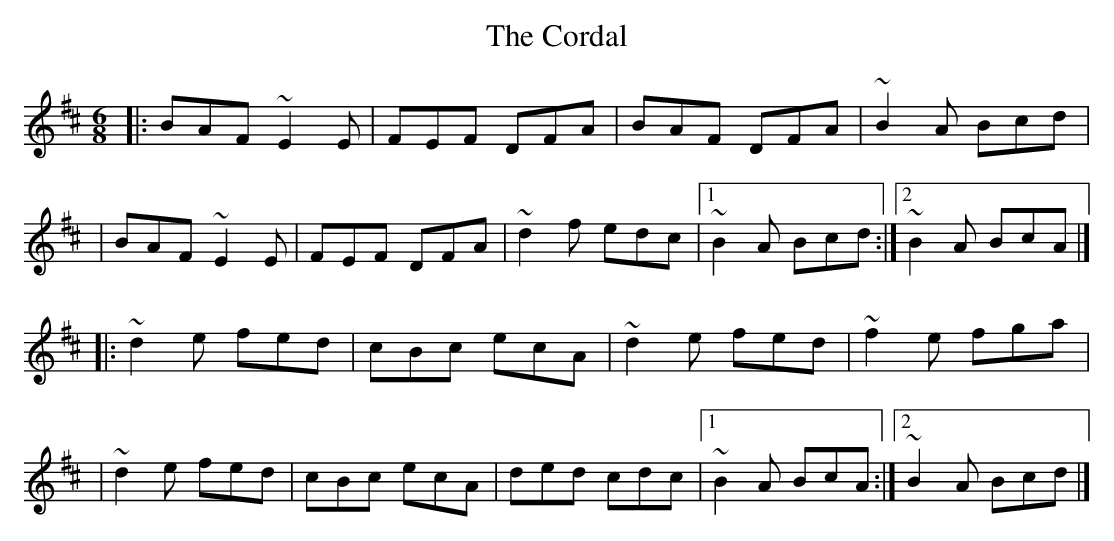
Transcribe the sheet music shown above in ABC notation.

X:1
T:The Cordal
M:6/8
L:1/8
K:D
|:BAF ~E2E|FEF DFA|BAF DFA|~B2A Bcd|
|BAF ~E2E|FEF DFA|~d2f edc|1 ~B2A Bcd:|2 ~B2A BcA|]
|:~d2e fed|cBc ecA|~d2e fed|~f2e fga|
|~d2e fed|cBc ecA|ded cdc|1 ~B2A BcA:|2 ~B2A Bcd|]
